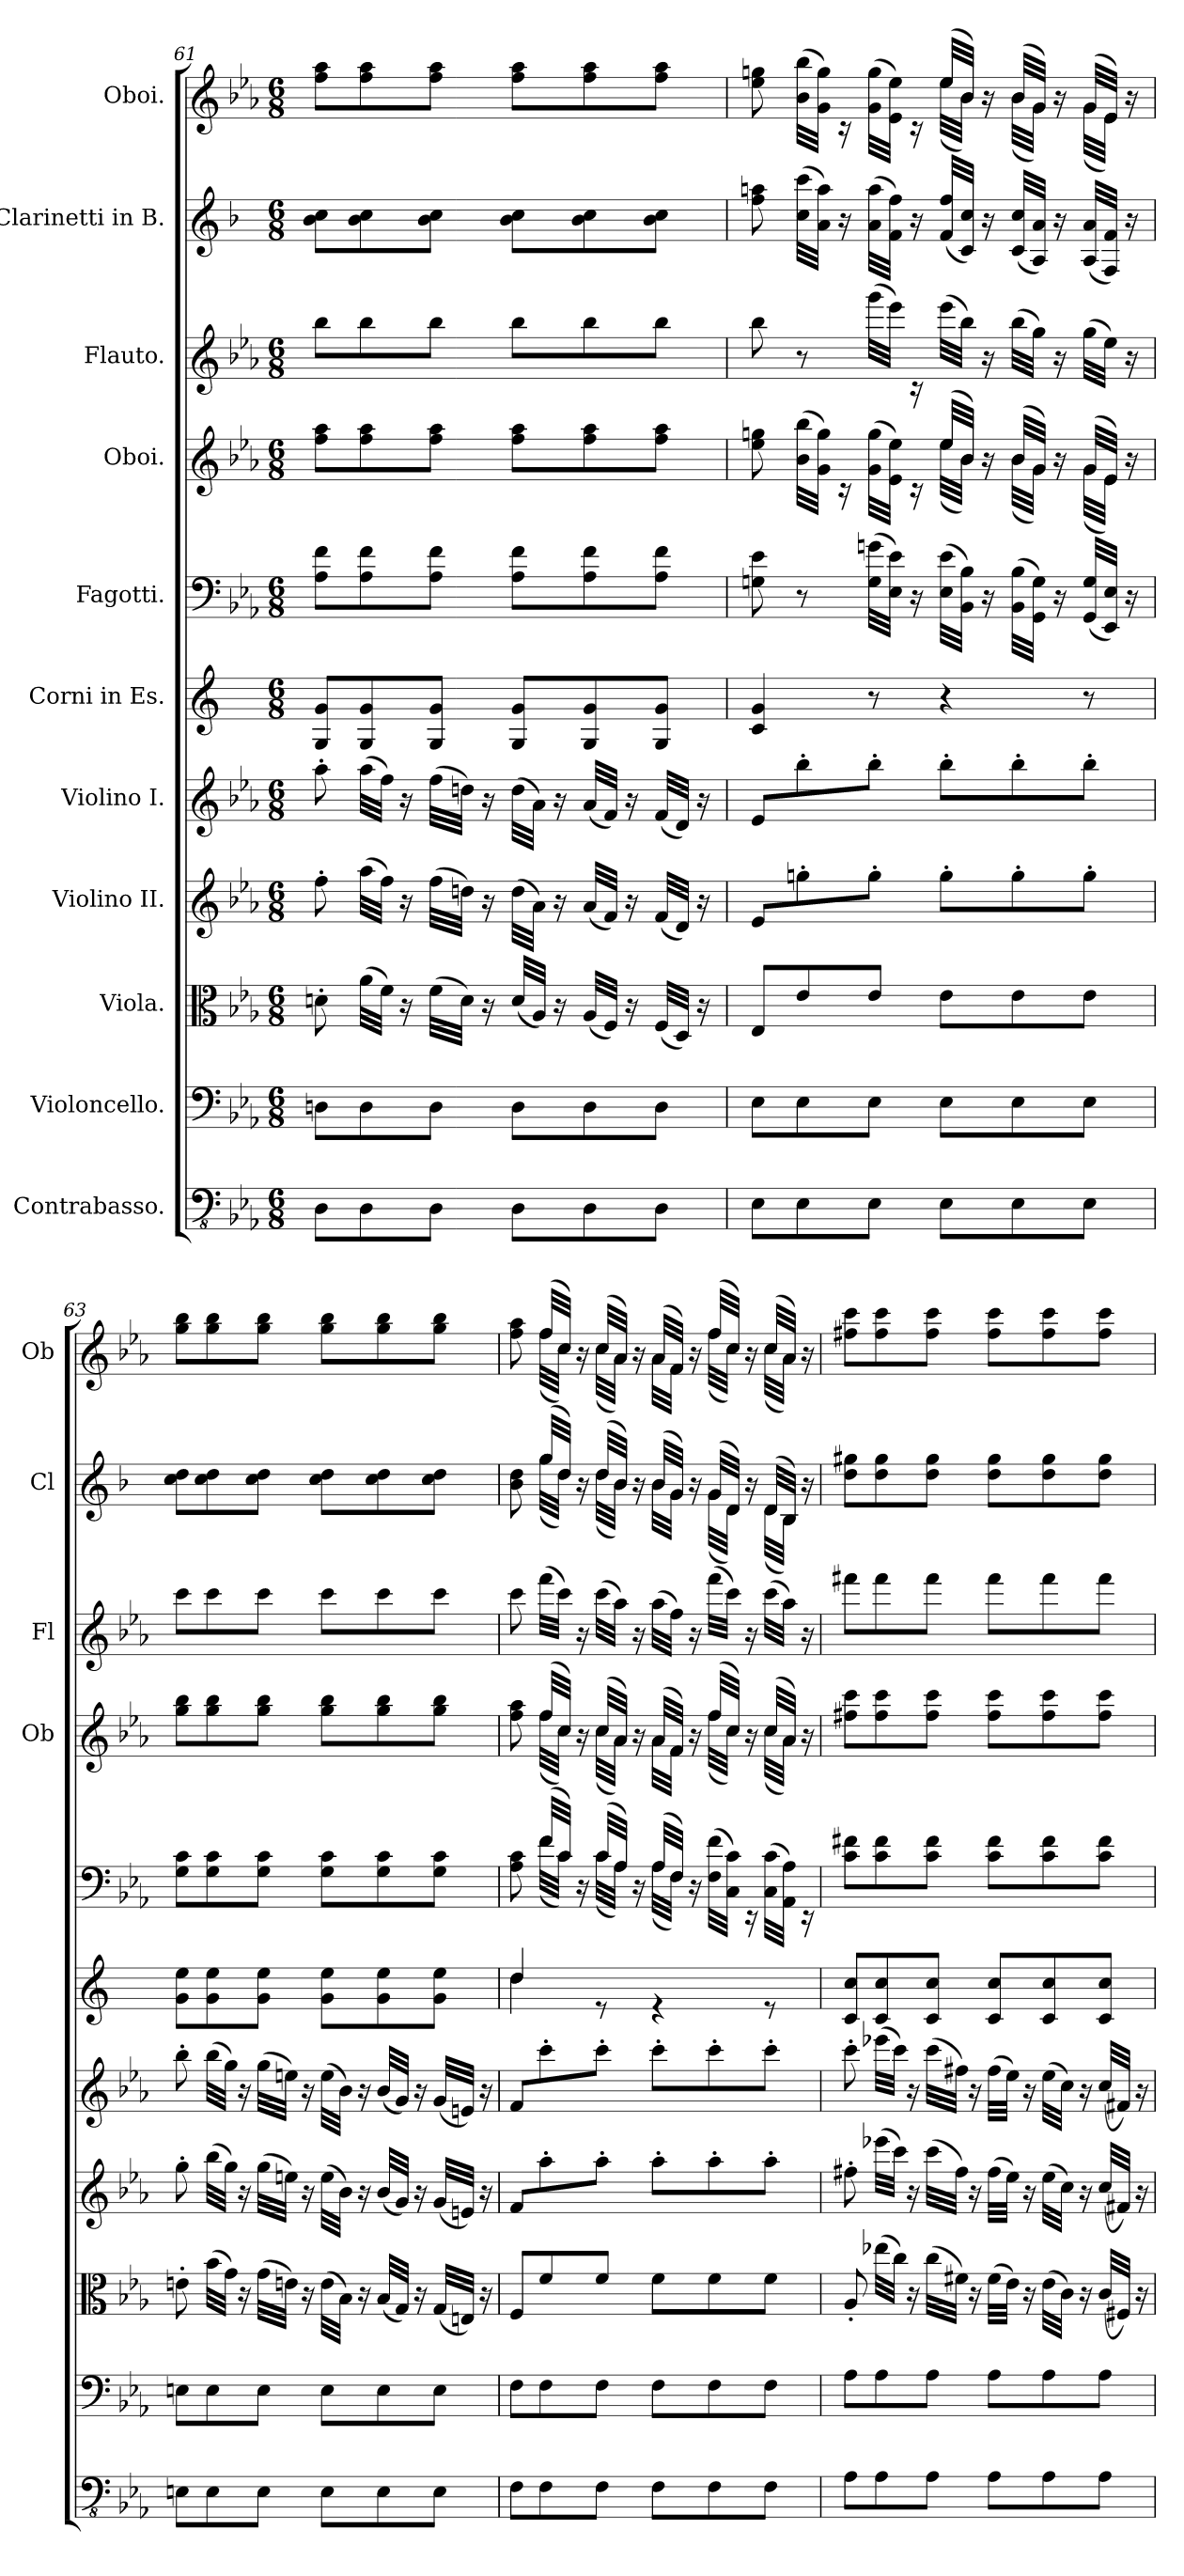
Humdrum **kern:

**kern	**kern	**kern	**kern	**kern	**kern	**text	**kern	**kern	**text	**text	**kern	**kern	**text	**text	**kern	**text
*part11	*part10	*part9	*part8	*part7	*part6	*part6	*part5	*part4	*part4	*part4	*part3	*part2	*part2	*part2	*part1	*part1
*staff11	*staff10	*staff9	*staff8	*staff7	*staff6	*staff6	*staff5	*staff4	*staff4	*staff4	*staff3	*staff2	*staff2	*staff2	*staff1	*staff1
*I"Contrabasso.	*I"Violoncello.	*I"Viola.	*I"Violino II.	*I"Violino I.	*I"Corni in Es.	*	*I"Fagotti.	*I"Oboi.	*	*	*I"Flauto.	*I"Clarinetti in B.	*	*	*I"Oboi.	*
*	*	*	*	*	*	*	*	*I'Ob	*	*	*I'Fl	*I'Cl	*	*	*I'Ob	*
*clefFv4	*clefF4	*clefC3	*clefG2	*clefG2	*clefG2	*	*clefF4	*clefG2	*	*	*clefG2	*clefG2	*	*	*clefG2	*
*	*	*	*	*	*ITrd5c9	*	*	*	*	*	*	*ITrd1c2	*	*	*	*
*k[b-e-a-]	*k[b-e-a-]	*k[b-e-a-]	*k[b-e-a-]	*k[b-e-a-]	*k[b-e-a-]	*	*k[b-e-a-]	*k[b-e-a-]	*	*	*k[b-e-a-]	*k[b-e-a-]	*	*	*k[b-e-a-]	*
*M6/8	*M6/8	*M6/8	*M6/8	*M6/8	*M6/8	*	*M6/8	*M6/8	*	*	*M6/8	*M6/8	*	*	*M6/8	*
=61	=61	=61	=61	=61	=61	=61	=61	=61	=61	=61	=61	=61	=61	=61	=61	=61
8DD\L	8Dn\L	8dn'\	8ff'\	8aa-'\	8BB-/ 8B-/L	.	8A-\ 8f\L	8ff\ 8aa-\L	.	.	8bb-\L	8a-\ 8b-\L	.	.	8ff\ 8aa-\L	.
8DD\	8D\	(>32a-\LLL	(>32aa-\LLL	(>32aa-\LLL	8BB-/ 8B-/	.	8A-\ 8f\	8ff\ 8aa-\	.	.	8bb-\	8a-\ 8b-\	.	.	8ff\ 8aa-\	.
.	.	32f\JJJ)	32ff\JJJ)	32ff\JJJ)	.	.	.	.	.	.	.	.	.	.	.	.
.	.	16r	16r	16r	.	.	.	.	.	.	.	.	.	.	.	.
8DD\J	8D\J	(>32f\LLL	(>32ff\LLL	(>32ff\LLL	8BB-/ 8B-/J	.	8A-\ 8f\J	8ff\ 8aa-\J	.	.	8bb-\J	8a-\ 8b-\J	.	.	8ff\ 8aa-\J	.
.	.	32d\JJJ)	32ddn\JJJ)	32ddn\JJJ)	.	.	.	.	.	.	.	.	.	.	.	.
.	.	16r	16r	16r	.	.	.	.	.	.	.	.	.	.	.	.
8DD\L	8D\L	(<32d/LLL	(>32dd\LLL	(>32dd\LLL	8BB-/ 8B-/L	.	8A-\ 8f\L	8ff\ 8aa-\L	.	.	8bb-\L	8a-\ 8b-\L	.	.	8ff\ 8aa-\L	.
.	.	32A-/JJJ)	32a-\JJJ)	32a-\JJJ)	.	.	.	.	.	.	.	.	.	.	.	.
.	.	16r	16r	16r	.	.	.	.	.	.	.	.	.	.	.	.
8DD\	8D\	(<32A-/LLL	(<32a-/LLL	(<32a-/LLL	8BB-/ 8B-/	.	8A-\ 8f\	8ff\ 8aa-\	.	.	8bb-\	8a-\ 8b-\	.	.	8ff\ 8aa-\	.
.	.	32F/JJJ)	32f/JJJ)	32f/JJJ)	.	.	.	.	.	.	.	.	.	.	.	.
.	.	16r	16r	16r	.	.	.	.	.	.	.	.	.	.	.	.
8DD\J	8D\J	(<32F/LLL	(<32f/LLL	(<32f/LLL	8BB-/ 8B-/J	.	8A-\ 8f\J	8ff\ 8aa-\J	.	.	8bb-\J	8a-\ 8b-\J	.	.	8ff\ 8aa-\J	.
.	.	32D/JJJ)	32d/JJJ)	32d/JJJ)	.	.	.	.	.	.	.	.	.	.	.	.
.	.	16r	16r	16r	.	.	.	.	.	.	.	.	.	.	.	.
=62	=62	=62	=62	=62	=62	=62	=62	=62	=62	=62	=62	=62	=62	=62	=62	=62
!	!	!	!	!	!	!	!	!	!LO:LY:b	!LO:LY:b	!	!	!LO:LY:b	!LO:LY:b	!	!LO:LY:b
*	*	*	*	*	*	*	*	*^	*	*	*	*	*	*	*^	*
8EE-\L	8E-\L	8E-/L	8e-/L	8e-/L	4E-/ 4B-/	.	8Gn\ 8e-\	8ee-\ 8ggn\	4.ryy	.	.	8bb-\	8ee-\ 8ggn\	.	.	8ee-\ 8ggn\	4.ryy	.
8EE-\	8E-\	8e-/	8ggn'\	8bb-'\	.	.	8r	(>32b-\ 32bb-\LLL	.	.	.	8r	(>32b-\ 32bb-\LLL	.	.	(>32b-\ 32bb-\LLL	.	.
.	.	.	.	.	.	.	.	32g\ 32gg\JJJ)	.	.	.	.	32g\ 32gg\JJJ)	.	.	32g\ 32gg\JJJ)	.	.
.	.	.	.	.	.	.	.	16rc	.	.	.	.	16r	.	.	16rc	.	.
8EE-\J	8E-\J	8e-/J	8gg'\J	8bb-'\J	8r	.	(>32G\ 32gn\LLL	(>32g\ 32gg\LLL	.	.	.	(>32ggg\LLL	(>32g\ 32gg\LLL	.	.	(>32g\ 32gg\LLL	.	.
.	.	.	.	.	.	.	32E-\ 32e-\JJJ)	32e-\ 32ee-\JJJ)	.	.	.	32eee-\JJJ)	32e-\ 32ee-\JJJ)	.	.	32e-\ 32ee-\JJJ)	.	.
.	.	.	.	.	.	.	16r	16rc	.	.	.	16rc	16r	.	.	16rc	.	.
8EE-\L	8E-\L	8e-\L	8gg'\L	8bb-'\L	4r	.	(>32E-\ 32e-\LLL	(>32ee-/LLL	(<32ee-\LLL	.	.	(>32eee-\LLL	(<32e-/ 32ee-/LLL	.	.	(>32ee-/LLL	(<32ee-\LLL	.
.	.	.	.	.	.	.	32BB-\ 32B-\JJJ)	32b-/JJJ)	32b-\JJJ)	.	.	32bb-\JJJ)	32B-/ 32b-/JJJ)	.	.	32b-/JJJ)	32b-\JJJ)	.
.	.	.	.	.	.	.	16r	16r	16rffyy	.	.	16r	16r	.	.	16r	16rffyy	.
8EE-\	8E-\	8e-\	8gg'\	8bb-'\	.	.	(>32BB-\ 32B-\LLL	(>32b-/LLL	(<32b-\LLL	.	.	(>32bb-\LLL	(<32B-/ 32b-/LLL	.	.	(>32b-/LLL	(<32b-\LLL	.
.	.	.	.	.	.	.	32GG\ 32G\JJJ)	32g/JJJ)	32g\JJJ)	.	.	32gg\JJJ)	32G/ 32g/JJJ)	.	.	32g/JJJ)	32g\JJJ)	.
.	.	.	.	.	.	.	16r	16r	16rffyy	.	.	16r	16r	.	.	16r	16rffyy	.
8EE-\J	8E-\J	8e-\J	8gg'\J	8bb-'\J	8r	.	(<32GG/ 32G/LLL	(>32g/LLL	(<32g\LLL	.	.	(>32gg\LLL	(<32G/ 32g/LLL	.	.	(>32g/LLL	(<32g\LLL	.
.	.	.	.	.	.	.	32EE-/ 32E-/JJJ)	32e-/JJJ)	32e-\JJJ)	.	.	32ee-\JJJ)	32E-/ 32e-/JJJ)	.	.	32e-/JJJ)	32e-\JJJ)	.
.	.	.	.	.	.	.	16r	16r	16rffyy	.	.	16r	16r	.	.	16r	16rffyy	.
*	*	*	*	*	*	*	*	*v	*v	*	*	*	*	*	*	*v	*v	*
=63	=63	=63	=63	=63	=63	=63	=63	=63	=63	=63	=63	=63	=63	=63	=63	=63
8EEn\L	8En\L	8en'\	8gg'\	8bb-'\	8B-\ 8g\L	.	8G\ 8c\L	8gg\ 8bb-\L	.	.	8ccc\L	8b-\ 8cc\L	.	.	8gg\ 8bb-\L	.
8EE\	8E\	(>32b-\LLL	(>32bb-\LLL	(>32bb-\LLL	8B-\ 8g\	.	8G\ 8c\	8gg\ 8bb-\	.	.	8ccc\	8b-\ 8cc\	.	.	8gg\ 8bb-\	.
.	.	32g\JJJ)	32gg\JJJ)	32gg\JJJ)	.	.	.	.	.	.	.	.	.	.	.	.
.	.	16r	16r	16r	.	.	.	.	.	.	.	.	.	.	.	.
8EE\J	8E\J	(>32g\LLL	(>32gg\LLL	(>32gg\LLL	8B-\ 8g\J	.	8G\ 8c\J	8gg\ 8bb-\J	.	.	8ccc\J	8b-\ 8cc\J	.	.	8gg\ 8bb-\J	.
.	.	32en\JJJ)	32een\JJJ)	32een\JJJ)	.	.	.	.	.	.	.	.	.	.	.	.
.	.	16r	16r	16r	.	.	.	.	.	.	.	.	.	.	.	.
8EE\L	8E\L	(>32e\LLL	(>32ee\LLL	(>32ee\LLL	8B-\ 8g\L	.	8G\ 8c\L	8gg\ 8bb-\L	.	.	8ccc\L	8b-\ 8cc\L	.	.	8gg\ 8bb-\L	.
.	.	32B-\JJJ)	32b-\JJJ)	32b-\JJJ)	.	.	.	.	.	.	.	.	.	.	.	.
.	.	16r	16r	16r	.	.	.	.	.	.	.	.	.	.	.	.
8EE\	8E\	(<32B-/LLL	(<32b-/LLL	(<32b-/LLL	8B-\ 8g\	.	8G\ 8c\	8gg\ 8bb-\	.	.	8ccc\	8b-\ 8cc\	.	.	8gg\ 8bb-\	.
.	.	32G/JJJ)	32g/JJJ)	32g/JJJ)	.	.	.	.	.	.	.	.	.	.	.	.
.	.	16r	16r	16r	.	.	.	.	.	.	.	.	.	.	.	.
8EE\J	8E\J	(<32G/LLL	(<32g/LLL	(<32g/LLL	8B-\ 8g\J	.	8G\ 8c\J	8gg\ 8bb-\J	.	.	8ccc\J	8b-\ 8cc\J	.	.	8gg\ 8bb-\J	.
.	.	32En/JJJ)	32en/JJJ)	32en/JJJ)	.	.	.	.	.	.	.	.	.	.	.	.
.	.	16r	16r	16r	.	.	.	.	.	.	.	.	.	.	.	.
!!LO:PB:g=z
=64	=64	=64	=64	=64	=64	=64	=64	=64	=64	=64	=64	=64	=64	=64	=64	=64
*	*	*	*	*	*^	*	*^	*^	*	*	*	*	*	*	*	*
!	!	!	!	!	!	!	!	!	!	!	!	!	!	!	!	!LO:LY:b	!LO:LY:b	!	!LO:LY:b
*	*	*	*	*	*	*	*	*	*	*	*	*	*	*	*^	*	*	*^	*
8FF\L	8F\L	8F/L	8f/L	8f/L	4f/	4f\	.	8A-\ 8c\	8ryy	8ff\ 8aa-\	8ryy	.	.	8ccc\	8a-\ 8cc\	8ryy	.	.	8ff\ 8aa-\	8ryy	.
8FF\	8F\	8f/	8aa-'\	8ccc'\	.	.	.	(>32f/LLL	(<32f\LLL	(>32ff/LLL	(<32ff\LLL	.	.	(>32fff\LLL	(>32ff/LLL	(<32ff\LLL	.	.	(>32ff/LLL	(<32ff\LLL	.
.	.	.	.	.	.	.	.	32c/JJJ)	32c\JJJ)	32cc/JJJ)	32cc\JJJ)	.	.	32ccc\JJJ)	32cc/JJJ)	32cc\JJJ)	.	.	32cc/JJJ)	32cc\JJJ)	.
.	.	.	.	.	.	.	.	16r	16rAyy	16r	16rffyy	.	.	16r	16r	16rffyy	.	.	16r	16rffyy	.
8FF\J	8F\J	8f/J	8aa-'\J	8ccc'\J	8re	2ryy	.	(>32c/LLL	(<32c\LLL	(>32cc/LLL	(<32cc\LLL	.	.	(>32ccc\LLL	(>32cc/LLL	(<32cc\LLL	.	.	(>32cc/LLL	(<32cc\LLL	.
.	.	.	.	.	.	.	.	32A-/JJJ)	32A-\JJJ)	32a-/JJJ)	32a-\JJJ)	.	.	32aa-\JJJ)	32a-/JJJ)	32a-\JJJ)	.	.	32a-/JJJ)	32a-\JJJ)	.
.	.	.	.	.	.	.	.	16r	16rAyy	16r	16rffyy	.	.	16r	16r	16rffyy	.	.	16r	16rffyy	.
8FF\L	8F\L	8f\L	8aa-'\L	8ccc'\L	4re	.	.	(>32A-/LLL	(<32A-\LLL	(>32a-/LLL	32a-\LLL	.	.	(>32aa-\LLL	(>32a-/LLL	32a-\LLL	.	.	(>32a-/LLL	32a-\LLL	.
.	.	.	.	.	.	.	.	32F/JJJ)	32F\JJJ)	32f/JJJ)	32f\JJJ	.	.	32ff\JJJ)	32f/JJJ)	32f\JJJ	.	.	32f/JJJ)	32f\JJJ	.
.	.	.	.	.	.	.	.	16r	16rAyy	16r	16rffyy	.	.	16r	16r	16rffyy	.	.	16r	16rffyy	.
8FF\	8F\	8f\	8aa-'\	8ccc'\	.	.	.	(>32F\ 32f\LLL	4ryy	(>32ff/LLL	(<32ff\LLL	.	.	(>32fff\LLL	(>32f/LLL	(<32f\LLL	.	.	(>32ff/LLL	(<32ff\LLL	.
.	.	.	.	.	.	.	.	32C\ 32c\JJJ)	.	32cc/JJJ)	32cc\JJJ)	.	.	32ccc\JJJ)	32c/JJJ)	32c\JJJ)	.	.	32cc/JJJ)	32cc\JJJ)	.
.	.	.	.	.	.	.	.	16rEE	.	16r	16rffyy	.	.	16r	16r	16rffyy	.	.	16r	16rffyy	.
8FF\J	8F\J	8f\J	8aa-'\J	8ccc'\J	8re	.	.	(>32C\ 32c\LLL	.	(>32cc/LLL	(<32cc\LLL	.	.	(>32ccc\LLL	(>32c/LLL	(<32c\LLL	.	.	(>32cc/LLL	(<32cc\LLL	.
.	.	.	.	.	.	.	.	32AA-\ 32A-\JJJ)	.	32a-/JJJ)	32a-\JJJ)	.	.	32aa-\JJJ)	32A-/JJJ)	32A-\JJJ)	.	.	32a-/JJJ)	32a-\JJJ)	.
.	.	.	.	.	.	.	.	16rEE	.	16r	16rffyy	.	.	16r	16r	16rffyy	.	.	16r	16rffyy	.
*	*	*	*	*	*v	*v	*	*	*	*v	*v	*	*	*	*v	*v	*	*	*v	*v	*
*	*	*	*	*	*	*	*v	*v	*	*	*	*	*	*	*	*	*
=65	=65	=65	=65	=65	=65	=65	=65	=65	=65	=65	=65	=65	=65	=65	=65	=65
8AA-\L	8A-\L	8A-'/	8ff#X'\	8ccc'\	8E-/ 8e-/L	.	8c\ 8f#X\L	8ff#X\ 8ccc\L	.	.	8fff#X\L	8cc\ 8ff#X\L	.	.	8ff#X\ 8ccc\L	.
8AA-\	8A-\	(>32ee-X\LLL	(>32eee-X\LLL	(>32eee-X\LLL	8E-/ 8e-/	.	8c\ 8f#\	8ff#\ 8ccc\	.	.	8fff#\	8cc\ 8ff#\	.	.	8ff#\ 8ccc\	.
.	.	32cc\JJJ)	32ccc\JJJ)	32ccc\JJJ)	.	.	.	.	.	.	.	.	.	.	.	.
.	.	16r	16r	16r	.	.	.	.	.	.	.	.	.	.	.	.
!	!	!	!	!	!	!LO:LY:b	!	!	!	!	!	!	!	!	!	!
8AA-\J	8A-\J	(>32cc\LLL	(>32ccc\LLL	(>32ccc\LLL	8E-/ 8e-/J	.	8c\ 8f#\J	8ff#\ 8ccc\J	.	.	8fff#\J	8cc\ 8ff#\J	.	.	8ff#\ 8ccc\J	.
.	.	32f#X\JJJ)	32ff#\JJJ)	32ff#X\JJJ)	.	.	.	.	.	.	.	.	.	.	.	.
.	.	16r	16r	16r	.	.	.	.	.	.	.	.	.	.	.	.
8AA-\L	8A-\L	(>32f#\LLL	(>32ff#\LLL	(>32ff#\LLL	8E-/ 8e-/L	.	8c\ 8f#\L	8ff#\ 8ccc\L	.	.	8fff#\L	8cc\ 8ff#\L	.	.	8ff#\ 8ccc\L	.
.	.	32e-\JJJ)	32ee-\JJJ)	32ee-\JJJ)	.	.	.	.	.	.	.	.	.	.	.	.
.	.	16r	16r	16r	.	.	.	.	.	.	.	.	.	.	.	.
8AA-\	8A-\	(>32e-\LLL	(>32ee-\LLL	(>32ee-\LLL	8E-/ 8e-/	.	8c\ 8f#\	8ff#\ 8ccc\	.	.	8fff#\	8cc\ 8ff#\	.	.	8ff#\ 8ccc\	.
.	.	32c\JJJ)	32cc\JJJ)	32cc\JJJ)	.	.	.	.	.	.	.	.	.	.	.	.
.	.	16r	16r	16r	.	.	.	.	.	.	.	.	.	.	.	.
8AA-\J	8A-\J	(<32c/LLL	(<32cc/LLL	(<32cc/LLL	8E-/ 8e-/J	.	8c\ 8f#\J	8ff#\ 8ccc\J	.	.	8fff#\J	8cc\ 8ff#\J	.	.	8ff#\ 8ccc\J	.
.	.	32F#X/JJJ)	32f#X/JJJ)	32f#X/JJJ)	.	.	.	.	.	.	.	.	.	.	.	.
.	.	16r	16r	16r	.	.	.	.	.	.	.	.	.	.	.	.
=	=	=	=	=	=	=	=	=	=	=	=	=	=	=	=	=
*-	*-	*-	*-	*-	*-	*-	*-	*-	*-	*-	*-	*-	*-	*-	*-	*-
